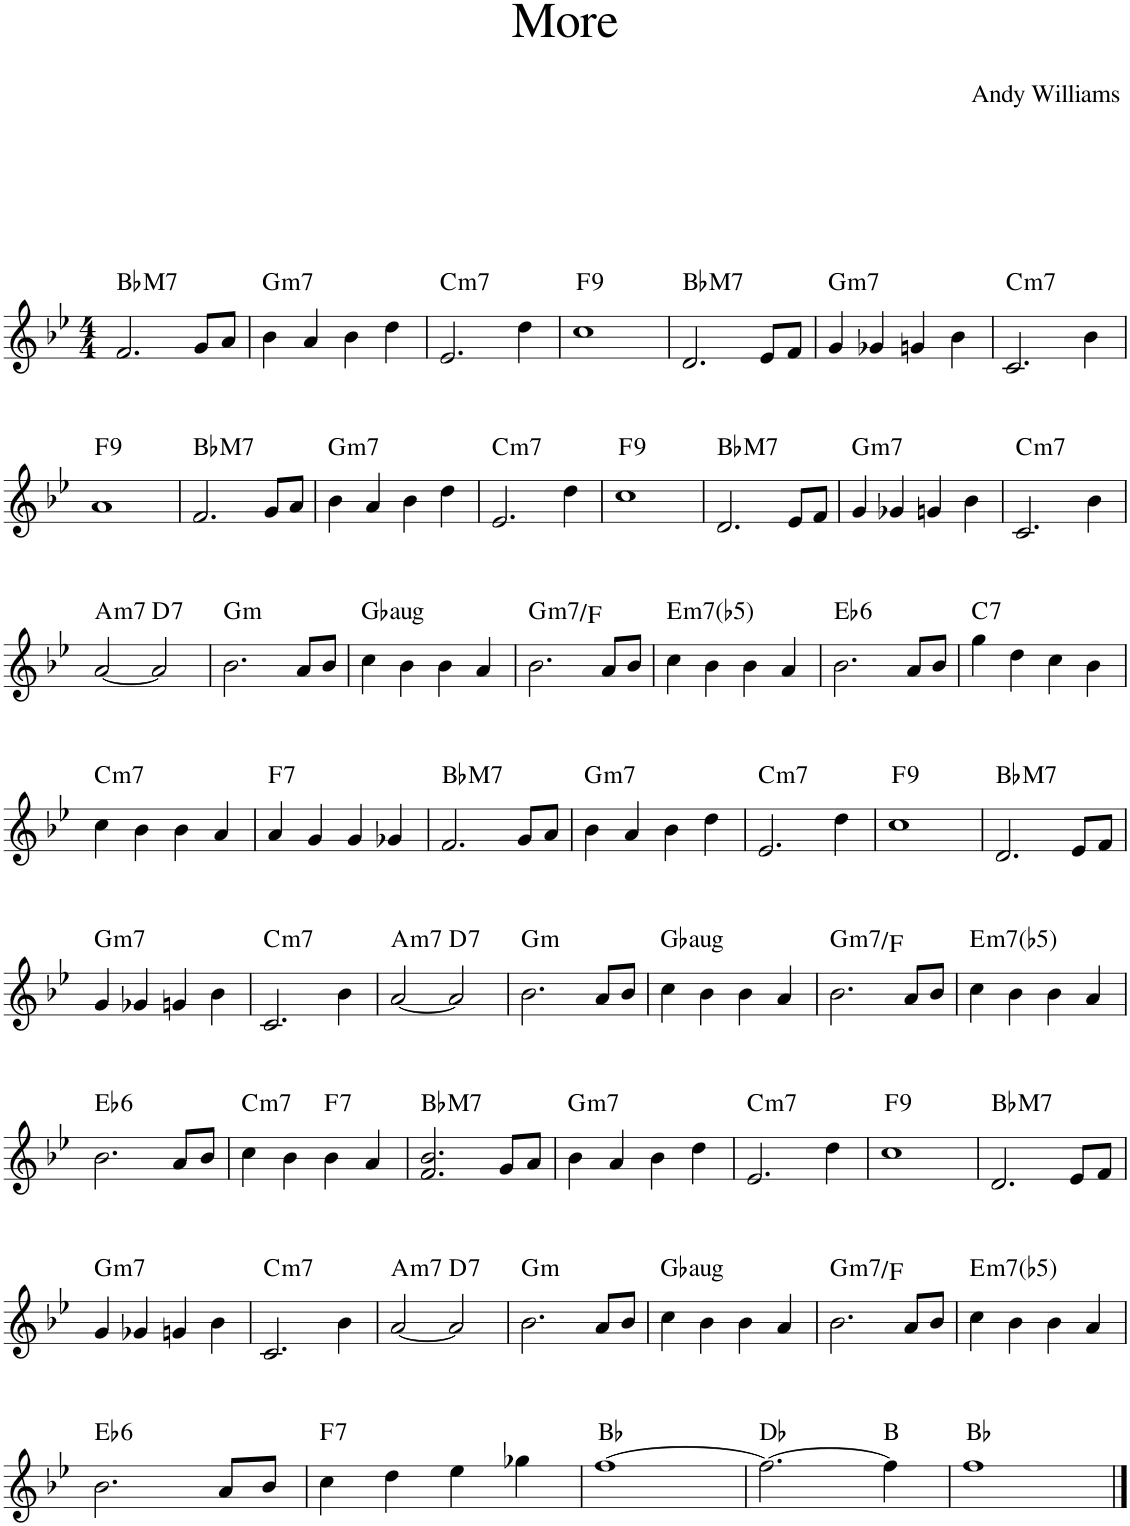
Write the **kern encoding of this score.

**kern	**harte
*part1	*part1
*staff1	*
*I"Piano	*
*I'Pno.	*
*clefG2	*
*k[b-e-]	*
*M4/4	*
=1	=1
!	!LO:H:kt=M7
2.f/	Bb:maj7
8g/L	.
8a/J	.
=2	=2
!	!LO:H:kt=m7
4b-\	G:min7
4a/	.
4b-\	.
4dd\	.
=3	=3
!	!LO:H:kt=m7
2.e-/	C:min7
4dd\	.
=4	=4
!	!LO:H:kt=9
1cc	F:9
=5	=5
!	!LO:H:kt=M7
2.d/	Bb:maj7
8e-/L	.
8f/J	.
=6	=6
!	!LO:H:kt=m7
4g/	G:min7
4g-X/	.
4gn/	.
4b-\	.
=7	=7
!	!LO:H:kt=m7
2.c/	C:min7
4b-\	.
!!LO:LB:g=z
=8	=8
!	!LO:H:kt=9
1a	F:9
=9	=9
!	!LO:H:kt=M7
2.f/	Bb:maj7
8g/L	.
8a/J	.
=10	=10
!	!LO:H:kt=m7
4b-\	G:min7
4a/	.
4b-\	.
4dd\	.
=11	=11
!	!LO:H:kt=m7
2.e-/	C:min7
4dd\	.
=12	=12
!	!LO:H:kt=9
1cc	F:9
=13	=13
!	!LO:H:kt=M7
2.d/	Bb:maj7
8e-/L	.
8f/J	.
=14	=14
!	!LO:H:kt=m7
4g/	G:min7
4g-X/	.
4gn/	.
4b-\	.
=15	=15
!	!LO:H:kt=m7
2.c/	C:min7
4b-\	.
!!LO:LB:g=z
=16	=16
!	!LO:H:kt=m7
[2a/	A:min7
!	!LO:H:kt=7
2a/]	D:7
=17	=17
!	!LO:H:kt=m
2.b-\	G:min
8a/L	.
8b-/J	.
=18	=18
!	!LO:H:kt=aug
4cc\	Gb:aug
4b-\	.
4b-\	.
4a/	.
=19	=19
!	!LO:H:kt=m7
2.b-\	G:min7/b7
8a/L	.
8b-/J	.
=20	=20
!	!LO:H:kt=m7(b5)
4cc\	E:hdim7
4b-\	.
4b-\	.
4a/	.
=21	=21
!	!LO:H:kt=6
2.b-\	Eb:maj6
8a/L	.
8b-/J	.
=22	=22
!	!LO:H:kt=7
4gg\	C:7
4dd\	.
4cc\	.
4b-\	.
!!LO:LB:g=z
=23	=23
!	!LO:H:kt=m7
4cc\	C:min7
4b-\	.
4b-\	.
4a/	.
=24	=24
!	!LO:H:kt=7
4a/	F:7
4g/	.
4g/	.
4g-X/	.
=25	=25
!	!LO:H:kt=M7
2.f/	Bb:maj7
8g/L	.
8a/J	.
=26	=26
!	!LO:H:kt=m7
4b-\	G:min7
4a/	.
4b-\	.
4dd\	.
=27	=27
!	!LO:H:kt=m7
2.e-/	C:min7
4dd\	.
=28	=28
!	!LO:H:kt=9
1cc	F:9
=29	=29
!	!LO:H:kt=M7
2.d/	Bb:maj7
8e-/L	.
8f/J	.
!!LO:LB:g=z
=30	=30
!	!LO:H:kt=m7
4g/	G:min7
4g-X/	.
4gn/	.
4b-\	.
=31	=31
!	!LO:H:kt=m7
2.c/	C:min7
4b-\	.
=32	=32
!	!LO:H:kt=m7
[2a/	A:min7
!	!LO:H:kt=7
2a/]	D:7
=33	=33
!	!LO:H:kt=m
2.b-\	G:min
8a/L	.
8b-/J	.
=34	=34
!	!LO:H:kt=aug
4cc\	Gb:aug
4b-\	.
4b-\	.
4a/	.
=35	=35
!	!LO:H:kt=m7
2.b-\	G:min7/b7
8a/L	.
8b-/J	.
=36	=36
!	!LO:H:kt=m7(b5)
4cc\	E:hdim7
4b-\	.
4b-\	.
4a/	.
!!LO:LB:g=z
=37	=37
!	!LO:H:kt=6
2.b-\	Eb:maj6
8a/L	.
8b-/J	.
=38	=38
!	!LO:H:kt=m7
4cc\	C:min7
4b-\	.
!	!LO:H:kt=7
4b-\	F:7
4a/	.
=39	=39
!	!LO:H:kt=M7
2.f/ 2.b-/	Bb:maj7
8g/L	.
8a/J	.
=40	=40
!	!LO:H:kt=m7
4b-\	G:min7
4a/	.
4b-\	.
4dd\	.
=41	=41
!	!LO:H:kt=m7
2.e-/	C:min7
4dd\	.
=42	=42
!	!LO:H:kt=9
1cc	F:9
=43	=43
!	!LO:H:kt=M7
2.d/	Bb:maj7
8e-/L	.
8f/J	.
!!LO:LB:g=z
=44	=44
!	!LO:H:kt=m7
4g/	G:min7
4g-X/	.
4gn/	.
4b-\	.
=45	=45
!	!LO:H:kt=m7
2.c/	C:min7
4b-\	.
=46	=46
!	!LO:H:kt=m7
[2a/	A:min7
!	!LO:H:kt=7
2a/]	D:7
=47	=47
!	!LO:H:kt=m
2.b-\	G:min
8a/L	.
8b-/J	.
=48	=48
!	!LO:H:kt=aug
4cc\	Gb:aug
4b-\	.
4b-\	.
4a/	.
=49	=49
!	!LO:H:kt=m7
2.b-\	G:min7/b7
8a/L	.
8b-/J	.
=50	=50
!	!LO:H:kt=m7(b5)
4cc\	E:hdim7
4b-\	.
4b-\	.
4a/	.
!!LO:LB:g=z
=51	=51
!	!LO:H:kt=6
2.b-\	Eb:maj6
8a/L	.
8b-/J	.
=52	=52
!	!LO:H:kt=7
4cc\	F:7
4dd\	.
4ee-\	.
4gg-X\	.
=53	=53
[1ff	Bb:maj
=54	=54
2.ff\_	Db:maj
4ff\]	B:maj
=55	=55
1ff	Bb:maj
==	==
*-	*-
